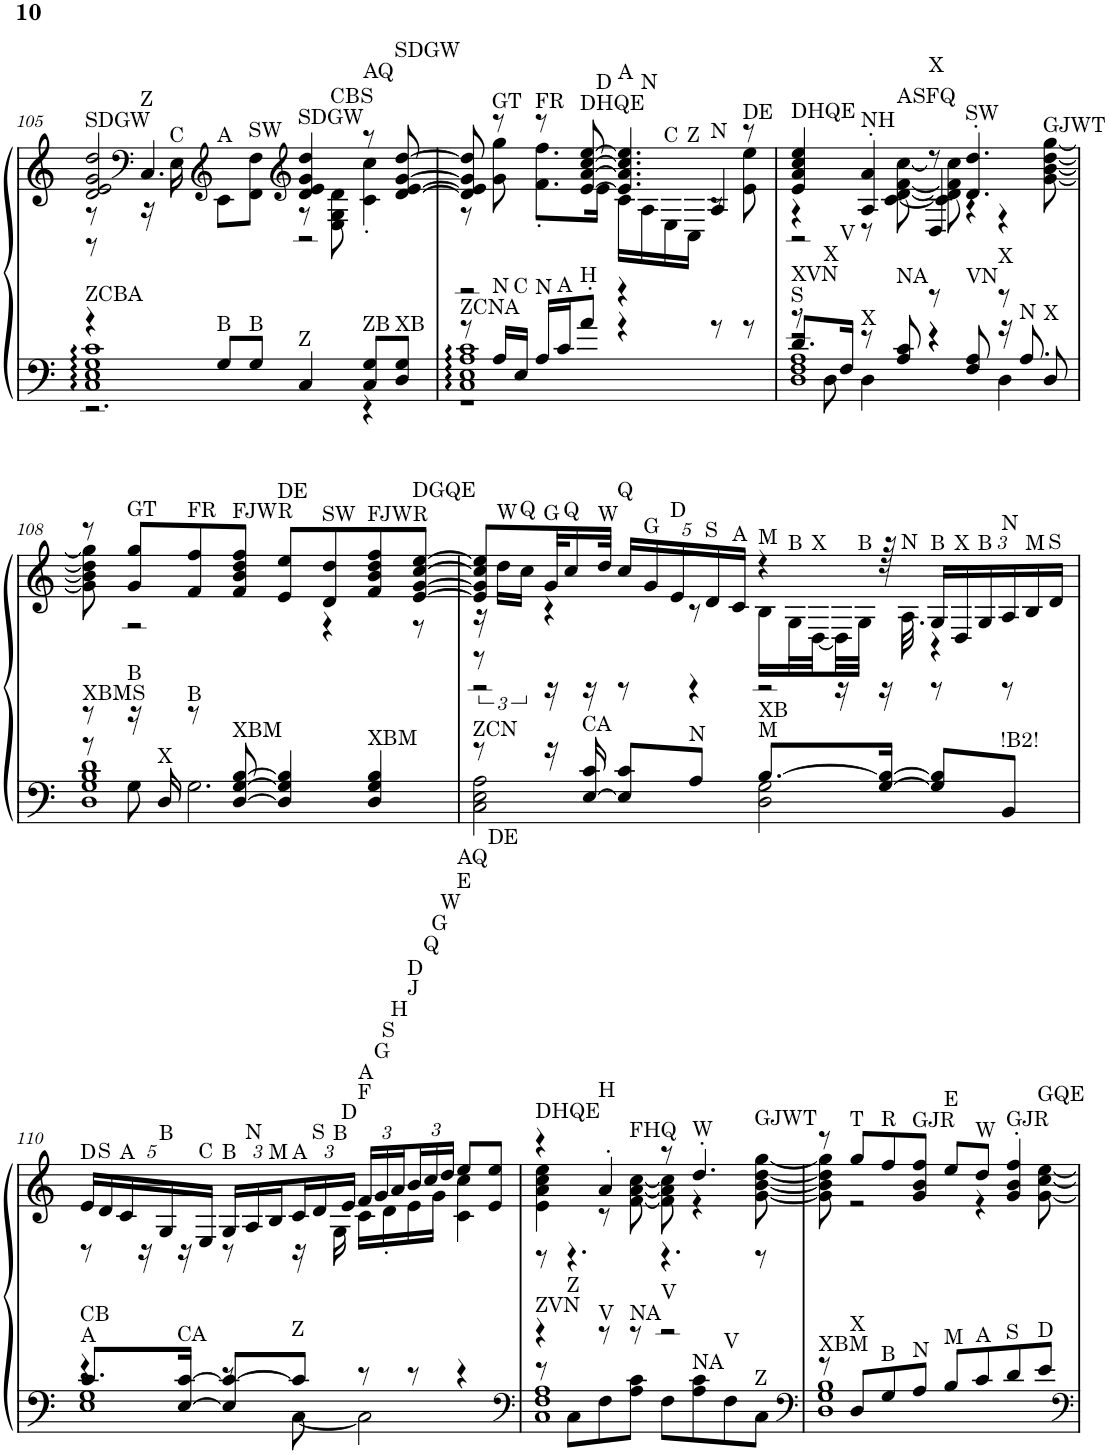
**kern	**kern
*part1	*part1
*staff2	*staff1
*I"Piano, Piano	*
*I'Pno.	*
!!LO:PB:g=z
*clefF4	*clefG2
*k[]	*k[]
*M4/4	*M4/4
=105	=105
*^	*^
*	*^	*	*^
!	!	!	!LO:TX:a:t=SDGW	!	!
!LO:TX:a:t=ZCBA	!	!	!	!	!
4r	1C 1E 1G 1c	2.r	2d/ 2e/ 2g/ 2dd/	8r	8r
*	*	*	*clefF4	*	*
!	!	!	!	!LO:TX:a:t=Z	!
.	.	.	.	16r	4.C/
!	!	!	!	!LO:TX:a:t=C	!
.	.	.	.	16E\	.
*	*	*	*clefG2	*	*
!	!	!	!	!LO:TX:a:t=A	!
!LO:TX:a:t=B	!	!	!	!	!
8G/L	.	.	.	8c\L	.
!	!	!	!	!LO:TX:a:t=SW	!
!LO:TX:a:t=B	!	!	!	!	!
8G/J	.	.	.	8d\ 8dd\J	.
*	*	*	*clefG2	*	*
!	!	!	!LO:TX:a:t=SDGW	!	!
!LO:TX:a:t=Z	!	!	!	!	!
4C/	.	.	4d/ 4e/ 4g/ 4dd/	8r	2r
!	!	!	!	!LO:TX:a:t=CBS	!
.	.	.	.	8E\ 8G\ 8d\	.
!	!	!	!LO:TX:a:t=AQ	!	!
!LO:TX:a:t=ZB	!	!	!	!	!
8C/ 8G/L	.	4r	8r	4c\' 4cc\'	.
!	!	!	!LO:TX:a:t=SDGW	!	!
!LO:TX:a:t=XB	!	!	!	!	!
8D/ 8G/J	.	.	[8d/ [8e/ [8g/ [8dd/	.	.
=106	=106	=106	=106	=106	=106
!LO:TX:a:t=ZCNA	!	!	!	!	!
8r	1C 1E 1A 1c	1r	8d/] 8e/] 8g/] 8dd/]	8r	2r
!	!	!	!LO:TX:a:t=GT	!	!
!LO:TX:a:t=N	!	!	!	!	!
16A/LL	.	.	8r	8g\ 8gg\	.
!LO:TX:a:t=C	!	!	!	!	!
16E/JJ	.	.	.	.	.
!	!	!	!LO:TX:a:t=FR	!	!
!LO:TX:a:t=N	!	!	!	!	!
16A/LL	.	.	8r	8.f\' 8.ff\'L	.
!LO:TX:a:t=A	!	!	!	!	!
16c/J	.	.	.	.	.
!	!	!	!LO:TX:a:t=DHQE	!	!
!LO:TX:a:t=H	!	!	!	!	!
8a'/J	.	.	[8e/ [8a/ [8cc/ [8ee/	.	.
!	!	!	!	!LO:TX:a:t=D	!
.	.	.	.	16e\Jk	.
!	!	!	!LO:TX:a:t=A	!	!
4r	.	.	4.e/] 4.a/] 4.cc/] 4.ee/]	16c\LL	4r
!	!	!	!	!LO:TX:a:t=N	!
.	.	.	.	16A\	.
!	!	!	!	!LO:TX:a:t=C	!
.	.	.	.	16E\	.
!	!	!	!	!LO:TX:a:t=Z	!
.	.	.	.	16C\JJ	.
!	!	!	!	!LO:TX:a:t=N	!
8r	.	.	.	8r	4A/
!	!	!	!LO:TX:a:t=DE	!	!
8r	.	.	8r	8e\ 8ee\	.
=107	=107	=107	=107	=107	=107
*	*	*^	*	*	*
!	!	!	!	!LO:TX:a:t=DHQE	!	!
!LO:TX:a:t=S	!	!	!	!	!	!
!LO:TX:a:t=XVN	!	!	!	!	!	!
8.d'/L	8r	2r	1D 1F 1A	4e/ 4a/ 4cc/ 4ee/	4r	2r
!	!LO:TX:a:t=X	!	!	!	!	!
.	8D\	.	.	.	.	.
!LO:TX:a:t=V	!	!	!	!	!	!
16F/Jk	.	.	.	.	.	.
!	!	!	!	!LO:TX:a:t=NH	!	!
!LO:TX:a:t=X	!	!	!	!	!	!
8r	4D\	.	.	4A/' 4a/'	8r	.
!	!	!	!	!	!LO:TX:a:t=ASFQ	!
!LO:TX:a:t=NA	!	!	!	!	!	!
8A/ 8c/	.	.	.	.	[8c\ [8d\ [8f\ [8cc\	.
!	!	!	!	!LO:TX:a:t=X	!	!
8r	4r	4r	.	8r	8c\] 8d\] 8f\] 8cc\]	4D/
!	!	!	!	!LO:TX:a:t=SW	!	!
!LO:TX:a:t=VN	!	!	!	!	!	!
8F/ 8A/	.	.	.	4.d/' 4.dd/'	4r	.
!LO:TX:a:t=X	!	!	!	!	!	!
8r	4D\	16r	.	.	.	4r
!	!	!LO:TX:a:t=N	!	!	!	!
.	.	8.A/	.	.	.	.
!	!	!	!	!	!LO:TX:a:t=GJWT	!
!LO:TX:a:t=X	!	!	!	!	!	!
8D/	.	.	.	.	[8g\ [8b\ [8dd\ [8gg\	.
*	*	*v	*v	*	*	*
*	*	*	*	*v	*v
!!LO:LB:g=z
=108	=108	=108	=108	=108
!LO:TX:a:t=XBMS	!	!	!	!
8r	8r	1D 1G 1B 1d	8r	8g\] 8b\] 8dd\] 8gg\]
!	!	!	!LO:TX:a:t=GT	!
!LO:TX:a:t=B	!	!	!	!
16r	8G\	.	8g/ 8gg/L	2r
!LO:TX:a:t=X	!	!	!	!
16D/	.	.	.	.
!	!	!	!LO:TX:a:t=FR	!
!LO:TX:a:t=B	!	!	!	!
8r	2.G\	.	8f/ 8ff/	.
!	!	!	!LO:TX:a:t=FJWR	!
!LO:TX:a:t=XBM	!	!	!	!
[8D/ [8G/ [8B/	.	.	8f/ 8b/ 8dd/ 8ff/J	.
!	!	!	!LO:TX:a:t=DE	!
4D/] 4G/] 4B/]	.	.	8e/ 8ee/L	.
!	!	!	!LO:TX:a:t=SW	!
.	.	.	8d/ 8dd/	4r
!	!	!	!LO:TX:a:t=FJWR	!
!LO:TX:a:t=XBM	!	!	!	!
4D/ 4G/ 4B/	.	.	8f/ 8b/ 8dd/ 8ff/	.
!	!	!	!LO:TX:a:t=DGQE	!
.	.	.	[8e/ [8g/ [8cc/ [8ee/J	8r
*	*v	*v	*	*
=109	=109	=109	=109
*	*	*^	*^
!LO:TX:a:t=ZCN	!	!	!	!	!
8r	2C\ 2E\ 2A\	8e/] 8g/] 8cc/] 8ee/]L	24r	8r	2r
!	!	!	!LO:TX:a:t=W	!	!
.	.	.	24dd\LL	.	.
!	!	!	!LO:TX:a:t=Q	!	!
.	.	.	24cc\JJ	.	.
!	!	!LO:TX:a:t=G	!	!	!
16r	.	32g/KL	4r	16r	.
!	!	!LO:TX:a:t=Q	!	!	!
.	.	16cc/	.	.	.
!LO:TX:a:t=CA	!	!	!	!	!
[16E/ 16c/	.	.	.	16r	.
!	!	!LO:TX:a:t=W	!	!	!
.	.	32dd/JJk	.	.	.
*	*	*Xbrackettup	*	*	*
!	!	!LO:TX:a:t=Q	!	!	!
8E/] 8c/L	.	20cc/LL	.	8r	.
!	!	!LO:TX:a:t=G	!	!	!
.	.	20g/	.	.	.
!	!	!LO:TX:a:t=D	!	!	!
.	.	20e/	.	.	.
!LO:TX:a:t=N	!	!	!	!	!
8A/J	.	.	8r	4r	.
!	!	!LO:TX:a:t=S	!	!	!
.	.	20d/	.	.	.
!	!	!LO:TX:a:t=A	!	!	!
.	.	20c/JJ	.	.	.
!	!	!LO:TX:a:t=M	!	!	!
!LO:TX:a:t=M	!	!	!	!	!
!LO:TX:a:t=XB	!	!	!	!	!
[8.B/L	2D\ 2G\	4r	16B\LL	.	2r
!	!	!	!LO:TX:a:t=B	!	!
.	.	.	32G\L	.	.
!	!	!	!LO:TX:a:t=X	!	!
.	.	.	[32D\	.	.
.	.	.	32D\]	16r	.
!	!	!	!LO:TX:a:t=B	!	!
.	.	.	32G\JJJ	.	.
[16G/ 16B/_Jk	.	.	64r	16r	.
!	!	!	!LO:TX:a:t=N	!	!
.	.	.	32.A\	.	.
!	!	!LO:TX:a:t=B	!	!	!
8G/] 8B/]L	.	24G/LL	4r	8r	.
!	!	!LO:TX:a:t=X	!	!	!
.	.	24D/	.	.	.
!	!	!LO:TX:a:t=B	!	!	!
.	.	24G/	.	.	.
!	!	!LO:TX:a:t=N	!	!	!
!LO:TX:a:t=!B2!	!	!	!	!	!
8BB/J	.	24A/	.	8r	.
!	!	!LO:TX:a:t=M	!	!	!
.	.	24B/	.	.	.
!	!	!LO:TX:a:t=S	!	!	!
.	.	24d/JJ	.	.	.
*	*	*	*v	*v	*v
!!LO:LB:g=z
=110	=110	=110	=110
*	*^	*	*
!	!	!	!LO:TX:a:t=D	!
!LO:TX:a:t=A	!	!	!	!
!LO:TX:a:t=CB	!	!	!	!
8.c/L	4r	1E 1G	20e/LL	8r
!	!	!	!LO:TX:a:t=S	!
.	.	.	20d/	.
!	!	!	!LO:TX:a:t=A	!
.	.	.	20c/	.
.	.	.	.	16r
!	!	!	!LO:TX:a:t=B	!
.	.	.	20G/	.
!LO:TX:a:t=CA	!	!	!	!
[16E/ [16c/Jk	.	.	.	16r
!	!	!	!LO:TX:a:t=C	!
.	.	.	20E/JJ	.
!	!	!	!LO:TX:a:t=B	!
8E/] 8c/_L	8r	.	24G/LL	8r
!	!	!	!LO:TX:a:t=N	!
.	.	.	24A/	.
!	!	!	!LO:TX:a:t=M	!
.	.	.	24B/	.
!	!	!	!LO:TX:a:t=A	!
!LO:TX:a:t=Z	!	!	!	!
8c/J]	[8C\	.	24c/	16r
!	!	!	!LO:TX:a:t=S	!
.	.	.	24d/	.
!	!	!	!	!LO:TX:a:t=B
.	.	.	.	16G\
!	!	!	!LO:TX:a:t=D	!
.	.	.	24e/JJ	.
!	!	!	!LO:TX:a:t=F	!
!	!	!	!LO:TX:a:t=A	!
8r	2C\]	.	24f/LL	16c\LL
!	!	!	!LO:TX:a:t=G	!
.	.	.	24g/	.
!	!	!	!	!LO:TX:a:t=S
.	.	.	.	16d'\
!	!	!	!LO:TX:a:t=H	!
.	.	.	24a/	.
!	!	!	!LO:TX:a:t=J	!
!	!	!	!LO:TX:a:t=D	!
8r	.	.	24b/	16e\
!	!	!	!LO:TX:a:t=Q	!
.	.	.	24cc/	.
!	!	!	!	!LO:TX:a:t=G
.	.	.	.	16g\JJ
!	!	!	!LO:TX:a:t=W	!
.	.	.	24dd/JJ	.
!	!	!	!LO:TX:a:t=E	!
!	!	!	!LO:TX:a:t=AQ	!
4r	.	.	8ee/L	4c\ 4cc\
!	!	!	!LO:TX:a:t=DE	!
.	.	.	8e/ 8ee/J	.
*	*	*	*v	*v
=111	=111	=111	=111
*clefF4	*	*	*
*	*	*	*^
*	*	*	*	*^
!	!	!	!LO:TX:a:t=DHQE	!	!
!LO:TX:a:t=ZVN	!	!	!	!	!
4r	8r	1C 1F 1A	4r	4e\ 4a\ 4cc\ 4ee\	8r
!	!LO:TX:a:t=Z	!	!	!	!
.	8C\L	.	.	.	4.r
!	!	!	!LO:TX:a:t=H	!	!
!LO:TX:a:t=V	!	!	!	!	!
8r	8F\	.	4a'/	8r	.
!	!	!	!	!LO:TX:a:t=FHQ	!
!LO:TX:a:t=NA	!	!	!	!	!
8r	8A\ 8c\J	.	.	[8f\ [8a\ [8cc\	.
!LO:TX:a:t=V	!	!	!	!	!
2r	8F\L	.	8r	8f\] 8a\] 8cc\]	4.r
!	!	!	!LO:TX:a:t=W	!	!
!	!LO:TX:a:t=NA	!	!	!	!
.	8A\ 8c\	.	4.dd'/	4r	.
!	!LO:TX:a:t=V	!	!	!	!
.	8F\	.	.	.	.
!	!	!	!	!LO:TX:a:t=GJWT	!
!	!LO:TX:a:t=Z	!	!	!	!
.	8C\J	.	.	[8g\ [8b\ [8dd\ [8gg\	8r
*v	*v	*v	*	*	*
*	*v	*v	*v
=112	=112
*clefF4	*
*^	*^
*	*	*	*^
!LO:TX:a:t=XBM	!	!	!	!
*	*	*	*v	*v
8r	1D 1G 1B	8r	8g\] 8b\] 8dd\] 8gg\]
!	!	!LO:TX:a:t=T	!
!LO:TX:a:t=X	!	!	!
8D/L	.	8gg/L	2r
!	!	!LO:TX:a:t=R	!
!LO:TX:a:t=B	!	!	!
8G/	.	8ff/	.
!	!	!LO:TX:a:t=GJR	!
!LO:TX:a:t=N	!	!	!
8A/J	.	8g/ 8b/ 8ff/J	.
!	!	!LO:TX:a:t=E	!
!LO:TX:a:t=M	!	!	!
8B/L	.	8ee/L	.
!	!	!LO:TX:a:t=W	!
!LO:TX:a:t=A	!	!	!
8c/	.	8dd/J	4r
!	!	!LO:TX:a:t=GJR	!
!LO:TX:a:t=S	!	!	!
8d/	.	4g/' 4b/' 4ff/'	.
!	!	!	!LO:TX:a:t=GQE
!LO:TX:a:t=D	!	!	!
8e/J	.	.	[8g\ [8cc\ [8ee\
*v	*v	*	*
*	*v	*v
=	=
*-	*-
